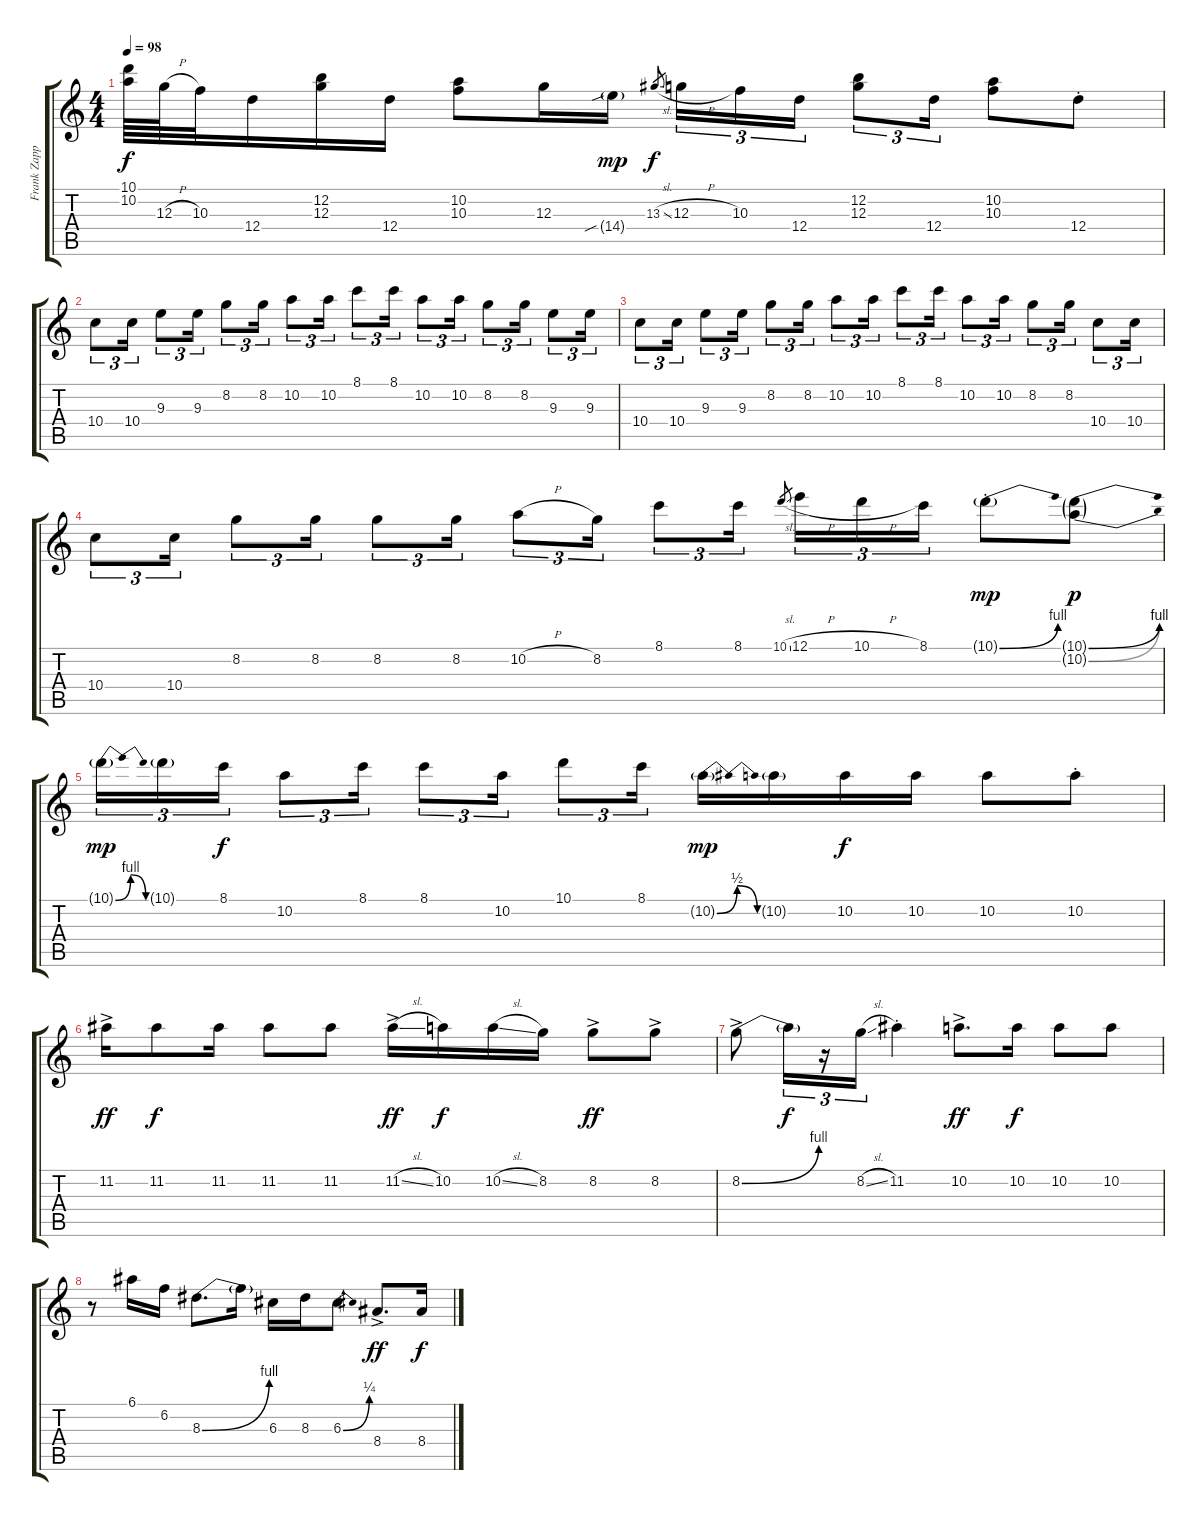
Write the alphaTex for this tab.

\track ("Frank Zappa" "Frank Zapp") {instrument overdrivenguitar}
\staff {score tabs}
\tuning (E4 B3 G3 D3 A2 E2) {hide}
\ts (4 4)
\tempo 98
\clef g2
\ks c
(10.1 10.2).64{dy f} 12.3{h}.64 10.3.32 12.4.16 (12.2 12.3).16 12.4.16 (10.2 10.3).8 12.3.16 14.4{sib g}.16{dy mp} 13.3{sl}.8{gr dy f} 12.3{h}.16{tu (3 2)} 10.3.16{tu (3 2)} 12.4.16{tu (3 2)} (12.2 12.3).8{tu (3 2)} 12.4.16{tu (3 2)} (10.2 10.3).8 12.4{st}.8 |
10.4.8{tu (3 2)} 10.4.16{tu (3 2)} 9.3.8{tu (3 2)} 9.3.16{tu (3 2)} 8.2.8{tu (3 2)} 8.2.16{tu (3 2)} 10.2.8{tu (3 2)} 10.2.16{tu (3 2)} 8.1.8{tu (3 2)} 8.1.16{tu (3 2)} 10.2.8{tu (3 2)} 10.2.16{tu (3 2)} 8.2.8{tu (3 2)} 8.2.16{tu (3 2)} 9.3.8{tu (3 2)} 9.3.16{tu (3 2)} |
10.4.8{tu (3 2)} 10.4.16{tu (3 2)} 9.3.8{tu (3 2)} 9.3.16{tu (3 2)} 8.2.8{tu (3 2)} 8.2.16{tu (3 2)} 10.2.8{tu (3 2)} 10.2.16{tu (3 2)} 8.1.8{tu (3 2)} 8.1.16{tu (3 2)} 10.2.8{tu (3 2)} 10.2.16{tu (3 2)} 8.2.8{tu (3 2)} 8.2.16{tu (3 2)} 10.4.8{tu (3 2)} 10.4.16{tu (3 2)} |
10.4.8{tu (3 2)} 10.4.16{tu (3 2)} 8.2.8{tu (3 2)} 8.2.16{tu (3 2)} 8.2.8{tu (3 2)} 8.2.16{tu (3 2)} 10.2{h}.8{tu (3 2)} 8.2.16{tu (3 2)} 8.1.8{tu (3 2)} 8.1.16{tu (3 2)} 10.1{sl}.8{gr beam splitsecondary} 12.1{h}.16{tu (3 2)} 10.1{h}.16{tu (3 2)} 8.1.16{tu (3 2)} 10.1{be (bend 0 0 60 4) g st}.8{dy mp} (10.1{be (bend 0 0 60 4) g} 10.2{be (bend 0 0 60 4) g}).8{dy p} |
10.1{be (bendrelease 0 0 10 4 10 4 60 0) g}.16{tu (3 2) dy mp} 10.1{g}.16{tu (3 2)} 8.1.16{tu (3 2) dy f} 10.2.8{tu (3 2)} 8.1.16{tu (3 2)} 8.1.8{tu (3 2)} 10.2.16{tu (3 2)} 10.1.8{tu (3 2)} 8.1.16{tu (3 2)} 10.2{be (bendrelease 0 0 30 2 30 2 60 0) g}.16{dy mp} 10.2{g}.16 10.2.16{dy f} 10.2.16 10.2.8 10.2{st}.8 |
11.2{ac}.16{dy ff} 11.2.8{dy f} 11.2.16 11.2.8 11.2.8 11.2{sl ac}.16{dy ff} 10.2.16{dy f} 10.2{sl}.16 8.2.16 8.2{ac}.8{dy ff} 8.2{ac}.8 |
8.2{be (bend 0 0 60 4) ac}.8 8.2{t}.16{tu (3 2) dy f} r.16{tu (3 2)} 8.2{sl}.16{tu (3 2)} 11.2{st}.4 10.2{ac}.8{d dy ff} 10.2.16{dy f} 10.2.8 10.2.8 |
r.8 6.1.16 6.2.16 8.3{be (bend 0 0 60 4)}.8{d} 8.3{t}.16 6.3.16 8.3.16 6.3{be (bend 0 0 60 1)}.8 8.4{ac}.8{d dy ff} 8.4.16{dy f}
